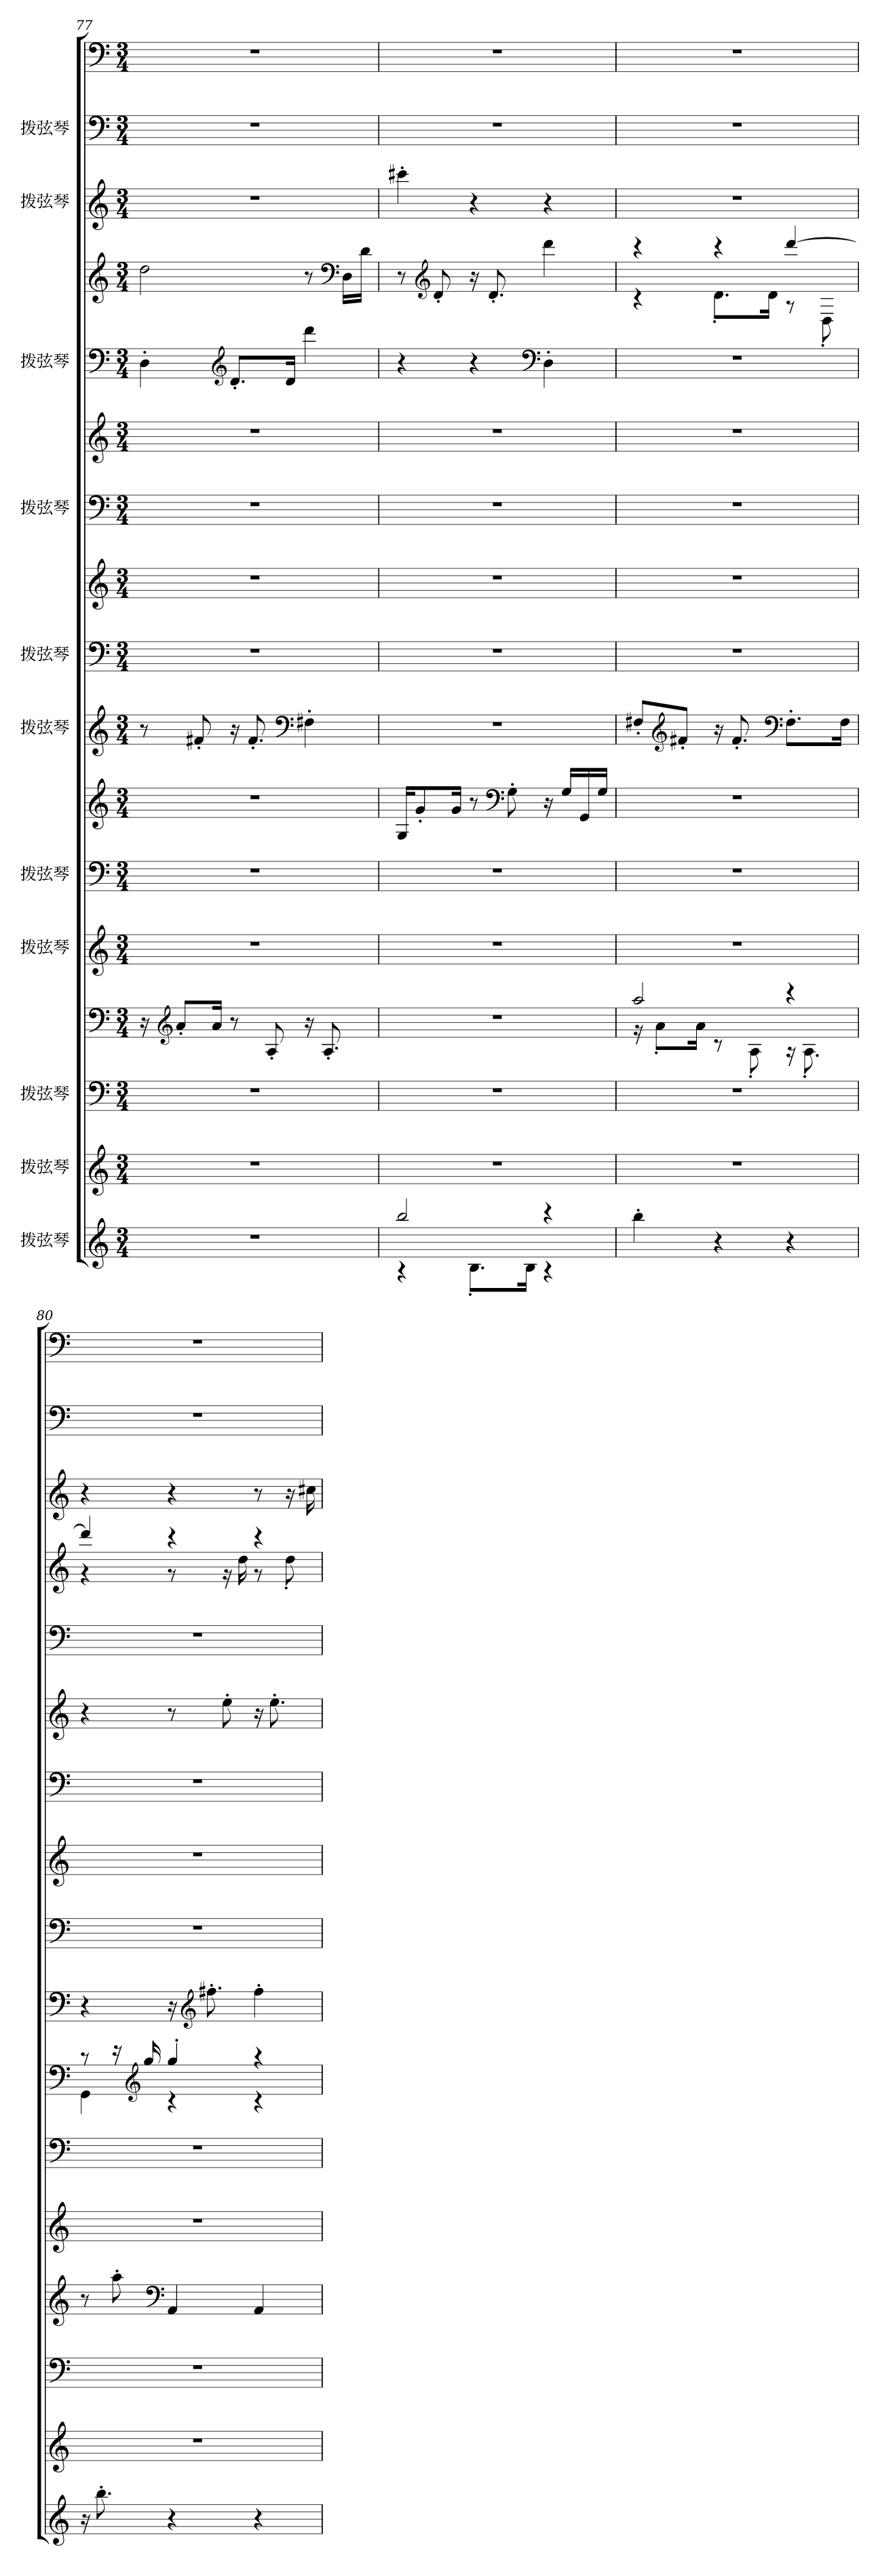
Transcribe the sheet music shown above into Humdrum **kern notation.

**kern	**kern	**kern	**kern	**kern	**kern	**kern	**kern	**kern	**kern	**kern	**kern	**kern	**kern	**kern	**kern	**kern
*part11	*part10	*part9	*part9	*part8	*part7	*part7	*part6	*part5	*part5	*part4	*part4	*part3	*part3	*part2	*part1	*part1
*staff17	*staff16	*staff15	*staff14	*staff13	*staff12	*staff11	*staff10	*staff9	*staff8	*staff7	*staff6	*staff5	*staff4	*staff3	*staff2	*staff1
*I"拨弦琴	*I"拨弦琴	*I"拨弦琴	*	*I"拨弦琴	*I"拨弦琴	*	*I"拨弦琴	*I"拨弦琴	*	*I"拨弦琴	*	*I"拨弦琴	*	*I"拨弦琴	*I"拨弦琴	*
*clefG2	*clefG2	*clefF4	*clefF4	*clefG2	*clefF4	*clefG2	*clefG2	*clefF4	*clefG2	*clefF4	*clefG2	*clefF4	*clefG2	*clefG2	*clefF4	*clefF4
*k[]	*k[]	*k[]	*k[]	*k[]	*k[]	*k[]	*k[]	*k[]	*k[]	*k[]	*k[]	*k[]	*k[]	*k[]	*k[]	*k[]
*M3/4	*M3/4	*M3/4	*M3/4	*M3/4	*M3/4	*M3/4	*M3/4	*M3/4	*M3/4	*M3/4	*M3/4	*M3/4	*M3/4	*M3/4	*M3/4	*M3/4
=77	=77	=77	=77	=77	=77	=77	=77	=77	=77	=77	=77	=77	=77	=77	=77	=77
2.r	2.r	2.r	16r	2.r	2.r	2.r	8r	2.r	2.r	2.r	2.r	4D'\	2dd\	2.r	2.r	2.r
*	*	*	*clefG2	*	*	*	*	*	*	*	*	*	*	*	*	*
.	.	.	8a'/L	.	.	.	.	.	.	.	.	.	.	.	.	.
.	.	.	.	.	.	.	8f#X'/	.	.	.	.	.	.	.	.	.
.	.	.	16a/Jk	.	.	.	.	.	.	.	.	.	.	.	.	.
*	*	*	*	*	*	*	*	*	*	*	*	*clefG2	*	*	*	*
.	.	.	8r	.	.	.	16r	.	.	.	.	8.d'/L	.	.	.	.
.	.	.	.	.	.	.	8.f#'/	.	.	.	.	.	.	.	.	.
.	.	.	8A'/	.	.	.	.	.	.	.	.	.	.	.	.	.
.	.	.	.	.	.	.	.	.	.	.	.	16d/Jk	.	.	.	.
*	*	*	*	*	*	*	*clefF4	*	*	*	*	*	*	*	*	*
.	.	.	16r	.	.	.	4F#X'\	.	.	.	.	4ddd\	8r	.	.	.
.	.	.	8.A'/	.	.	.	.	.	.	.	.	.	.	.	.	.
*	*	*	*	*	*	*	*	*	*	*	*	*	*clefF4	*	*	*
.	.	.	.	.	.	.	.	.	.	.	.	.	16D\LL	.	.	.
.	.	.	.	.	.	.	.	.	.	.	.	.	16d\JJ	.	.	.
!!LO:PB:g=z
=78	=78	=78	=78	=78	=78	=78	=78	=78	=78	=78	=78	=78	=78	=78	=78	=78
*^	*	*	*	*	*	*	*	*	*	*	*	*	*	*	*	*
2bb/	4r	2.r	2.r	2.r	2.r	2.r	16G/KL	2.r	2.r	2.r	2.r	2.r	4r	8r	4ccc#X'\	2.r	2.r
.	.	.	.	.	.	.	8g'/	.	.	.	.	.	.	.	.	.	.
*	*	*	*	*	*	*	*	*	*	*	*	*	*	*clefG2	*	*	*
.	.	.	.	.	.	.	.	.	.	.	.	.	.	8d'/	.	.	.
.	.	.	.	.	.	.	16g/Jk	.	.	.	.	.	.	.	.	.	.
.	8.B'\L	.	.	.	.	.	8r	.	.	.	.	.	4r	16r	4r	.	.
.	.	.	.	.	.	.	.	.	.	.	.	.	.	8.d'/	.	.	.
*	*	*	*	*	*	*	*clefF4	*	*	*	*	*	*	*	*	*	*
.	.	.	.	.	.	.	8G'\	.	.	.	.	.	.	.	.	.	.
.	16B\Jk	.	.	.	.	.	.	.	.	.	.	.	.	.	.	.	.
*	*	*	*	*	*	*	*	*	*	*	*	*	*clefF4	*	*	*	*
4r	4r	.	.	.	.	.	16r	.	.	.	.	.	4D'\	4ddd\	4r	.	.
.	.	.	.	.	.	.	16G/LL	.	.	.	.	.	.	.	.	.	.
.	.	.	.	.	.	.	16GG/	.	.	.	.	.	.	.	.	.	.
.	.	.	.	.	.	.	16G/JJ	.	.	.	.	.	.	.	.	.	.
*v	*v	*	*	*	*	*	*	*	*	*	*	*	*	*	*	*	*
=79	=79	=79	=79	=79	=79	=79	=79	=79	=79	=79	=79	=79	=79	=79	=79	=79
*	*	*	*^	*	*	*	*	*	*	*	*	*	*^	*	*	*
4bb'\	2.r	2.r	2aa/	16r	2.r	2.r	2.r	8F#X'/L	2.r	2.r	2.r	2.r	2.r	4r	4r	2.r	2.r	2.r
.	.	.	.	8a'\L	.	.	.	.	.	.	.	.	.	.	.	.	.	.
*	*	*	*	*	*	*	*	*clefG2	*	*	*	*	*	*	*	*	*	*
.	.	.	.	.	.	.	.	8f#X'/J	.	.	.	.	.	.	.	.	.	.
.	.	.	.	16a\Jk	.	.	.	.	.	.	.	.	.	.	.	.	.	.
4r	.	.	.	8r	.	.	.	16r	.	.	.	.	.	4r	8.d'\L	.	.	.
.	.	.	.	.	.	.	.	8.f#'/	.	.	.	.	.	.	.	.	.	.
.	.	.	.	8A'\	.	.	.	.	.	.	.	.	.	.	.	.	.	.
.	.	.	.	.	.	.	.	.	.	.	.	.	.	.	16d\Jk	.	.	.
*	*	*	*	*	*	*	*	*clefF4	*	*	*	*	*	*	*	*	*	*
4r	.	.	4r	16r	.	.	.	8.F#'\L	.	.	.	.	.	[4ddd/	8r	.	.	.
.	.	.	.	8.A'\	.	.	.	.	.	.	.	.	.	.	.	.	.	.
.	.	.	.	.	.	.	.	.	.	.	.	.	.	.	8D'\	.	.	.
.	.	.	.	.	.	.	.	16F#\Jk	.	.	.	.	.	.	.	.	.	.
*	*	*	*v	*v	*	*	*	*	*	*	*	*	*	*	*	*	*	*
=80	=80	=80	=80	=80	=80	=80	=80	=80	=80	=80	=80	=80	=80	=80	=80	=80	=80
*	*	*	*	*	*	*^	*	*	*	*	*	*	*	*	*	*	*
16r	2.r	2.r	8r	2.r	2.r	8r	4GG\	4r	2.r	2.r	2.r	4r	2.r	4ddd/]	4r	4r	2.r	2.r
8.bb'\	.	.	.	.	.	.	.	.	.	.	.	.	.	.	.	.	.	.
.	.	.	8aa'\	.	.	16r	.	.	.	.	.	.	.	.	.	.	.	.
*	*	*	*	*	*	*clefG2	*	*	*	*	*	*	*	*	*	*	*	*
.	.	.	.	.	.	16gg/	.	.	.	.	.	.	.	.	.	.	.	.
*	*	*	*clefF4	*	*	*	*	*	*	*	*	*	*	*	*	*	*	*
4r	.	.	4AA/	.	.	4gg'/	4r	16r	.	.	.	8r	.	4r	8r	4r	.	.
*	*	*	*	*	*	*	*	*clefG2	*	*	*	*	*	*	*	*	*	*
.	.	.	.	.	.	.	.	8.ff#X'\	.	.	.	.	.	.	.	.	.	.
.	.	.	.	.	.	.	.	.	.	.	.	8ee'\	.	.	16r	.	.	.
.	.	.	.	.	.	.	.	.	.	.	.	.	.	.	16dd\	.	.	.
4r	.	.	4AA/	.	.	4r	4r	4ff#'\	.	.	.	16r	.	4r	8r	8r	.	.
.	.	.	.	.	.	.	.	.	.	.	.	8.ee'\	.	.	.	.	.	.
.	.	.	.	.	.	.	.	.	.	.	.	.	.	.	8dd'\	16r	.	.
.	.	.	.	.	.	.	.	.	.	.	.	.	.	.	.	16cc#X\	.	.
*	*	*	*	*	*	*v	*v	*	*	*	*	*	*	*v	*v	*	*	*
=	=	=	=	=	=	=	=	=	=	=	=	=	=	=	=	=
*-	*-	*-	*-	*-	*-	*-	*-	*-	*-	*-	*-	*-	*-	*-	*-	*-
